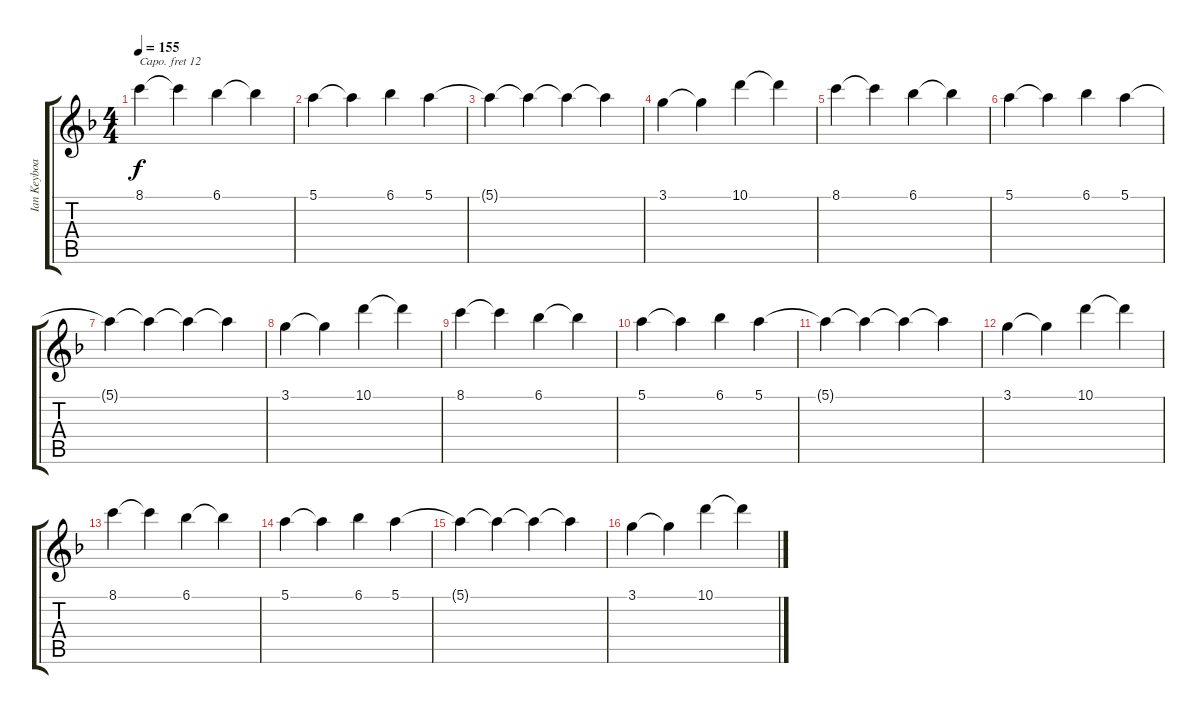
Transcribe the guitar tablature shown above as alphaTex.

\track ("Ian Keyboard" "Ian Keyboa") {instrument stringensemble1}
\staff {score tabs}
\capo 12
\tuning (E4 B3 G3 D3 A2 E2) {hide}
\ts (4 4)
\tempo 155
\clef g2
\ks f
8.1.4{dy f} 8.1{t}.4 6.1.4 6.1{t}.4 |
5.1.4 5.1{t}.4 6.1.4 5.1.4 |
5.1{t}.4 5.1{t}.4 5.1{t}.4 5.1{t}.4 |
3.1.4 3.1{t}.4 10.1.4 10.1{t}.4 |
8.1.4 8.1{t}.4 6.1.4 6.1{t}.4 |
5.1.4 5.1{t}.4 6.1.4 5.1.4 |
5.1{t}.4 5.1{t}.4 5.1{t}.4 5.1{t}.4 |
3.1.4 3.1{t}.4 10.1.4 10.1{t}.4 |
8.1.4 8.1{t}.4 6.1.4 6.1{t}.4 |
5.1.4 5.1{t}.4 6.1.4 5.1.4 |
5.1{t}.4 5.1{t}.4 5.1{t}.4 5.1{t}.4 |
3.1.4 3.1{t}.4 10.1.4 10.1{t}.4 |
8.1.4 8.1{t}.4 6.1.4 6.1{t}.4 |
5.1.4 5.1{t}.4 6.1.4 5.1.4 |
5.1{t}.4 5.1{t}.4 5.1{t}.4 5.1{t}.4 |
3.1.4 3.1{t}.4 10.1.4 10.1{t}.4
